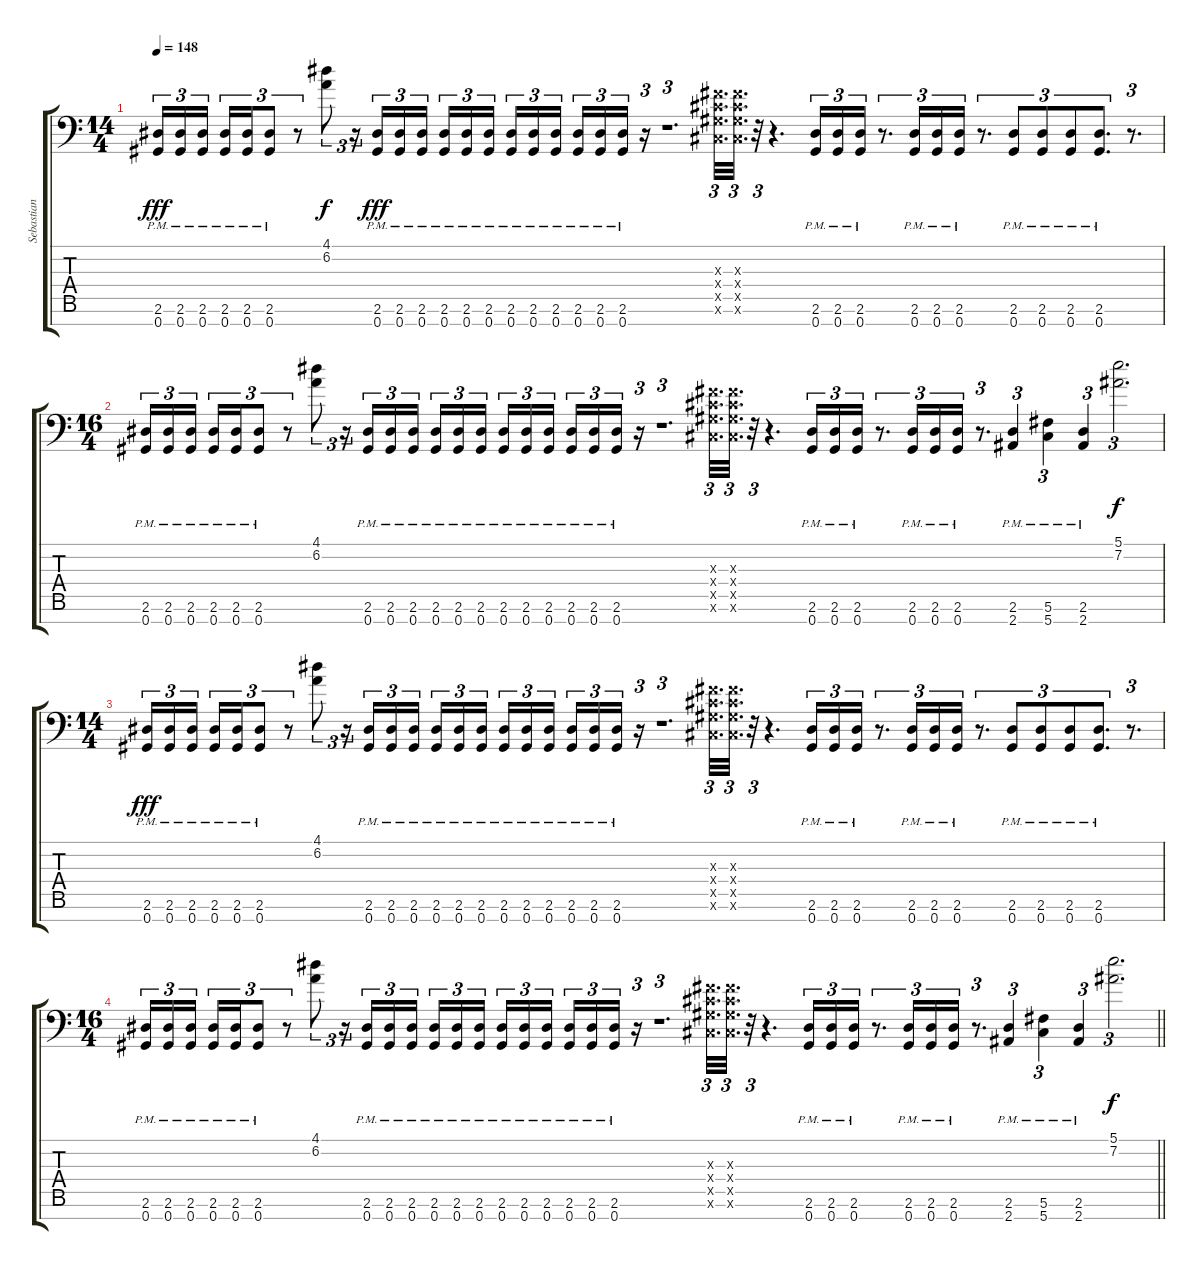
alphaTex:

\track ("Sebastian Chaput" "Sebastian ") {instrument distortionguitar}
\staff {score tabs}
\tuning (F3 A3 Gb3 Db3 Ab2 Db2 Ab1) {hide}
\ts (14 4)
\tempo 148
\clef f4
\ks c
(2.6{pm} 0.7{pm}).16{tu (3 2) dy fff instrument distortionguitar} (2.6{pm} 0.7{pm}).16{tu (3 2)} (2.6{pm} 0.7{pm}).16{tu (3 2) beam splitsecondary} (2.6{pm} 0.7{pm}).16{tu (3 2)} (2.6{pm} 0.7{pm}).16{tu (3 2)} (2.6{pm} 0.7{pm}).8{tu (3 2)} r.8{tu (3 2)} (4.1 6.2).8{tu (3 2) dy f instrument distortionguitar} r.16{tu (3 2)} (2.6{pm} 0.7{pm}).16{tu (3 2) dy fff instrument distortionguitar} (2.6{pm} 0.7{pm}).16{tu (3 2)} (2.6{pm} 0.7{pm}).16{tu (3 2) beam splitsecondary} (2.6{pm} 0.7{pm}).16{tu (3 2)} (2.6{pm} 0.7{pm}).16{tu (3 2)} (2.6{pm} 0.7{pm}).16{tu (3 2)} (2.6{pm} 0.7{pm}).16{tu (3 2)} (2.6{pm} 0.7{pm}).16{tu (3 2)} (2.6{pm} 0.7{pm}).16{tu (3 2) beam splitsecondary} (2.6{pm} 0.7{pm}).16{tu (3 2)} (2.6{pm} 0.7{pm}).16{tu (3 2)} (2.6{pm} 0.7{pm}).16{tu (3 2)} r.16{tu (3 2)} r.1{d tu (3 2)} (0.3{x} 0.4{x} 0.5{x} 0.6{x}).32{d tu (3 2)} (0.3{x} 0.4{x} 0.5{x} 0.6{x}).32{d tu (3 2)} r.32{tu (3 2)} r.4{d} (2.6{pm} 0.7{pm}).16{tu (3 2)} (2.6{pm} 0.7{pm}).16{tu (3 2)} (2.6{pm} 0.7{pm}).16{tu (3 2)} r.8{d tu (3 2)} (2.6{pm} 0.7{pm}).16{tu (3 2)} (2.6{pm} 0.7{pm}).16{tu (3 2)} (2.6{pm} 0.7{pm}).16{tu (3 2)} r.8{d tu (3 2)} (2.6{pm} 0.7{pm}).8{tu (3 2)} (2.6{pm} 0.7{pm}).8{tu (3 2)} (2.6{pm} 0.7{pm}).8{tu (3 2)} (2.6{pm} 0.7{pm}).8{d tu (3 2)} r.8{d tu (3 2)} |
\ts (16 4)
(2.6{pm} 0.7{pm}).16{tu (3 2) instrument distortionguitar} (2.6{pm} 0.7{pm}).16{tu (3 2)} (2.6{pm} 0.7{pm}).16{tu (3 2) beam splitsecondary} (2.6{pm} 0.7{pm}).16{tu (3 2)} (2.6{pm} 0.7{pm}).16{tu (3 2)} (2.6{pm} 0.7{pm}).8{tu (3 2)} r.8{tu (3 2)} (4.1 6.2).8{tu (3 2) instrument distortionguitar} r.16{tu (3 2)} (2.6{pm} 0.7{pm}).16{tu (3 2) instrument distortionguitar} (2.6{pm} 0.7{pm}).16{tu (3 2)} (2.6{pm} 0.7{pm}).16{tu (3 2) beam splitsecondary} (2.6{pm} 0.7{pm}).16{tu (3 2)} (2.6{pm} 0.7{pm}).16{tu (3 2)} (2.6{pm} 0.7{pm}).16{tu (3 2)} (2.6{pm} 0.7{pm}).16{tu (3 2)} (2.6{pm} 0.7{pm}).16{tu (3 2)} (2.6{pm} 0.7{pm}).16{tu (3 2) beam splitsecondary} (2.6{pm} 0.7{pm}).16{tu (3 2)} (2.6{pm} 0.7{pm}).16{tu (3 2)} (2.6{pm} 0.7{pm}).16{tu (3 2)} r.16{tu (3 2)} r.1{d tu (3 2)} (0.3{x} 0.4{x} 0.5{x} 0.6{x}).32{d tu (3 2)} (0.3{x} 0.4{x} 0.5{x} 0.6{x}).32{d tu (3 2)} r.32{tu (3 2)} r.4{d} (2.6{pm} 0.7{pm}).16{tu (3 2)} (2.6{pm} 0.7{pm}).16{tu (3 2)} (2.6{pm} 0.7{pm}).16{tu (3 2)} r.8{d tu (3 2)} (2.6{pm} 0.7{pm}).16{tu (3 2)} (2.6{pm} 0.7{pm}).16{tu (3 2)} (2.6{pm} 0.7{pm}).16{tu (3 2)} r.8{d tu (3 2)} (2.6{pm} 2.7{pm}).4{tu (3 2)} (5.6{pm} 5.7{pm}).4{tu (3 2)} (2.6{pm} 2.7{pm}).4{tu (3 2)} (5.1 7.2).2{d tu (3 2) dy f instrument distortionguitar} |
\ts (14 4)
(2.6{pm} 0.7{pm}).16{tu (3 2) dy fff instrument distortionguitar} (2.6{pm} 0.7{pm}).16{tu (3 2)} (2.6{pm} 0.7{pm}).16{tu (3 2) beam splitsecondary} (2.6{pm} 0.7{pm}).16{tu (3 2)} (2.6{pm} 0.7{pm}).16{tu (3 2)} (2.6{pm} 0.7{pm}).8{tu (3 2)} r.8{tu (3 2)} (4.1 6.2).8{tu (3 2) instrument distortionguitar} r.16{tu (3 2)} (2.6{pm} 0.7{pm}).16{tu (3 2) instrument distortionguitar} (2.6{pm} 0.7{pm}).16{tu (3 2)} (2.6{pm} 0.7{pm}).16{tu (3 2) beam splitsecondary} (2.6{pm} 0.7{pm}).16{tu (3 2)} (2.6{pm} 0.7{pm}).16{tu (3 2)} (2.6{pm} 0.7{pm}).16{tu (3 2)} (2.6{pm} 0.7{pm}).16{tu (3 2)} (2.6{pm} 0.7{pm}).16{tu (3 2)} (2.6{pm} 0.7{pm}).16{tu (3 2) beam splitsecondary} (2.6{pm} 0.7{pm}).16{tu (3 2)} (2.6{pm} 0.7{pm}).16{tu (3 2)} (2.6{pm} 0.7{pm}).16{tu (3 2)} r.16{tu (3 2)} r.1{d tu (3 2)} (0.3{x} 0.4{x} 0.5{x} 0.6{x}).32{d tu (3 2)} (0.3{x} 0.4{x} 0.5{x} 0.6{x}).32{d tu (3 2)} r.32{tu (3 2)} r.4{d} (2.6{pm} 0.7{pm}).16{tu (3 2)} (2.6{pm} 0.7{pm}).16{tu (3 2)} (2.6{pm} 0.7{pm}).16{tu (3 2)} r.8{d tu (3 2)} (2.6{pm} 0.7{pm}).16{tu (3 2)} (2.6{pm} 0.7{pm}).16{tu (3 2)} (2.6{pm} 0.7{pm}).16{tu (3 2)} r.8{d tu (3 2)} (2.6{pm} 0.7{pm}).8{tu (3 2)} (2.6{pm} 0.7{pm}).8{tu (3 2)} (2.6{pm} 0.7{pm}).8{tu (3 2)} (2.6{pm} 0.7{pm}).8{d tu (3 2)} r.8{d tu (3 2)} |
\ts (16 4)
\barLineRight lightlight
(2.6{pm} 0.7{pm}).16{tu (3 2) instrument distortionguitar} (2.6{pm} 0.7{pm}).16{tu (3 2)} (2.6{pm} 0.7{pm}).16{tu (3 2) beam splitsecondary} (2.6{pm} 0.7{pm}).16{tu (3 2)} (2.6{pm} 0.7{pm}).16{tu (3 2)} (2.6{pm} 0.7{pm}).8{tu (3 2)} r.8{tu (3 2)} (4.1 6.2).8{tu (3 2) instrument distortionguitar} r.16{tu (3 2)} (2.6{pm} 0.7{pm}).16{tu (3 2) instrument distortionguitar} (2.6{pm} 0.7{pm}).16{tu (3 2)} (2.6{pm} 0.7{pm}).16{tu (3 2) beam splitsecondary} (2.6{pm} 0.7{pm}).16{tu (3 2)} (2.6{pm} 0.7{pm}).16{tu (3 2)} (2.6{pm} 0.7{pm}).16{tu (3 2)} (2.6{pm} 0.7{pm}).16{tu (3 2)} (2.6{pm} 0.7{pm}).16{tu (3 2)} (2.6{pm} 0.7{pm}).16{tu (3 2) beam splitsecondary} (2.6{pm} 0.7{pm}).16{tu (3 2)} (2.6{pm} 0.7{pm}).16{tu (3 2)} (2.6{pm} 0.7{pm}).16{tu (3 2)} r.16{tu (3 2)} r.1{d tu (3 2)} (0.3{x} 0.4{x} 0.5{x} 0.6{x}).32{d tu (3 2)} (0.3{x} 0.4{x} 0.5{x} 0.6{x}).32{d tu (3 2)} r.32{tu (3 2)} r.4{d} (2.6{pm} 0.7{pm}).16{tu (3 2)} (2.6{pm} 0.7{pm}).16{tu (3 2)} (2.6{pm} 0.7{pm}).16{tu (3 2)} r.8{d tu (3 2)} (2.6{pm} 0.7{pm}).16{tu (3 2)} (2.6{pm} 0.7{pm}).16{tu (3 2)} (2.6{pm} 0.7{pm}).16{tu (3 2)} r.8{d tu (3 2)} (2.6{pm} 2.7{pm}).4{tu (3 2)} (5.6{pm} 5.7{pm}).4{tu (3 2)} (2.6{pm} 2.7{pm}).4{tu (3 2)} (5.1 7.2).2{d tu (3 2) dy f instrument distortionguitar}
